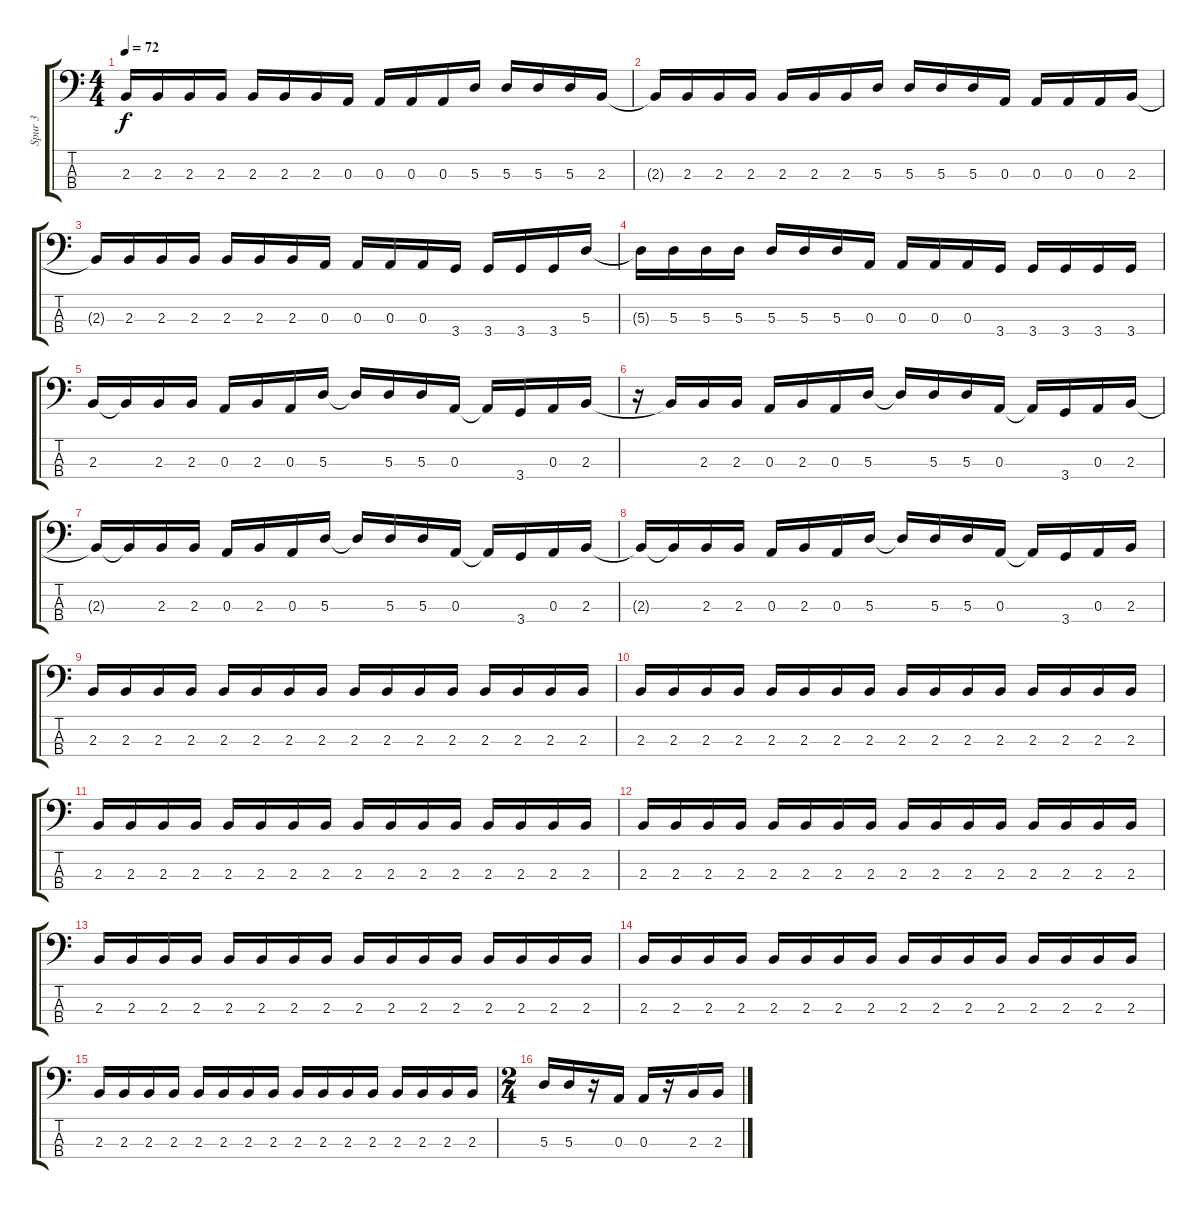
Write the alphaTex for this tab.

\track ("Spur 3" "Spur 3") {instrument electricbassfinger}
\staff {score tabs}
\tuning (G2 D2 A1 E1) {hide}
\ts (4 4)
\tempo 72
\clef f4
\ks c
2.3{t}.16{dy f} 2.3.16 2.3.16 2.3.16 2.3.16 2.3.16 2.3.16 0.3.16 0.3.16 0.3.16 0.3.16 5.3.16 5.3.16 5.3.16 5.3.16 2.3.16 |
2.3{t}.16 2.3.16 2.3.16 2.3.16 2.3.16 2.3.16 2.3.16 5.3.16 5.3.16 5.3.16 5.3.16 0.3.16 0.3.16 0.3.16 0.3.16 2.3.16 |
2.3{t}.16 2.3.16 2.3.16 2.3.16 2.3.16 2.3.16 2.3.16 0.3.16 0.3.16 0.3.16 0.3.16 3.4.16 3.4.16 3.4.16 3.4.16 5.3.16 |
5.3{t}.16 5.3.16 5.3.16 5.3.16 5.3.16 5.3.16 5.3.16 0.3.16 0.3.16 0.3.16 0.3.16 3.4.16 3.4.16 3.4.16 3.4.16 3.4.16 |
2.3.16 2.3{t}.16 2.3.16 2.3.16 0.3.16 2.3.16 0.3.16 5.3.16 5.3{t}.16 5.3.16 5.3.16 0.3.16 0.3{t}.16 3.4.16 0.3.16 2.3.16 |
r.16 2.3{t}.16 2.3.16 2.3.16 0.3.16 2.3.16 0.3.16 5.3.16 5.3{t}.16 5.3.16 5.3.16 0.3.16 0.3{t}.16 3.4.16 0.3.16 2.3.16 |
2.3{t}.16 2.3{t}.16 2.3.16 2.3.16 0.3.16 2.3.16 0.3.16 5.3.16 5.3{t}.16 5.3.16 5.3.16 0.3.16 0.3{t}.16 3.4.16 0.3.16 2.3.16 |
2.3{t}.16 2.3{t}.16 2.3.16 2.3.16 0.3.16 2.3.16 0.3.16 5.3.16 5.3{t}.16 5.3.16 5.3.16 0.3.16 0.3{t}.16 3.4.16 0.3.16 2.3.16 |
2.3.16 2.3.16 2.3.16 2.3.16 2.3.16 2.3.16 2.3.16 2.3.16 2.3.16 2.3.16 2.3.16 2.3.16 2.3.16 2.3.16 2.3.16 2.3.16 |
2.3.16 2.3.16 2.3.16 2.3.16 2.3.16 2.3.16 2.3.16 2.3.16 2.3.16 2.3.16 2.3.16 2.3.16 2.3.16 2.3.16 2.3.16 2.3.16 |
2.3.16 2.3.16 2.3.16 2.3.16 2.3.16 2.3.16 2.3.16 2.3.16 2.3.16 2.3.16 2.3.16 2.3.16 2.3.16 2.3.16 2.3.16 2.3.16 |
2.3.16 2.3.16 2.3.16 2.3.16 2.3.16 2.3.16 2.3.16 2.3.16 2.3.16 2.3.16 2.3.16 2.3.16 2.3.16 2.3.16 2.3.16 2.3.16 |
2.3.16 2.3.16 2.3.16 2.3.16 2.3.16 2.3.16 2.3.16 2.3.16 2.3.16 2.3.16 2.3.16 2.3.16 2.3.16 2.3.16 2.3.16 2.3.16 |
2.3.16 2.3.16 2.3.16 2.3.16 2.3.16 2.3.16 2.3.16 2.3.16 2.3.16 2.3.16 2.3.16 2.3.16 2.3.16 2.3.16 2.3.16 2.3.16 |
2.3.16 2.3.16 2.3.16 2.3.16 2.3.16 2.3.16 2.3.16 2.3.16 2.3.16 2.3.16 2.3.16 2.3.16 2.3.16 2.3.16 2.3.16 2.3.16 |
\ts (2 4)
5.3.16 5.3.16 r.16 0.3.16 0.3.16 r.16 2.3.16 2.3.16
